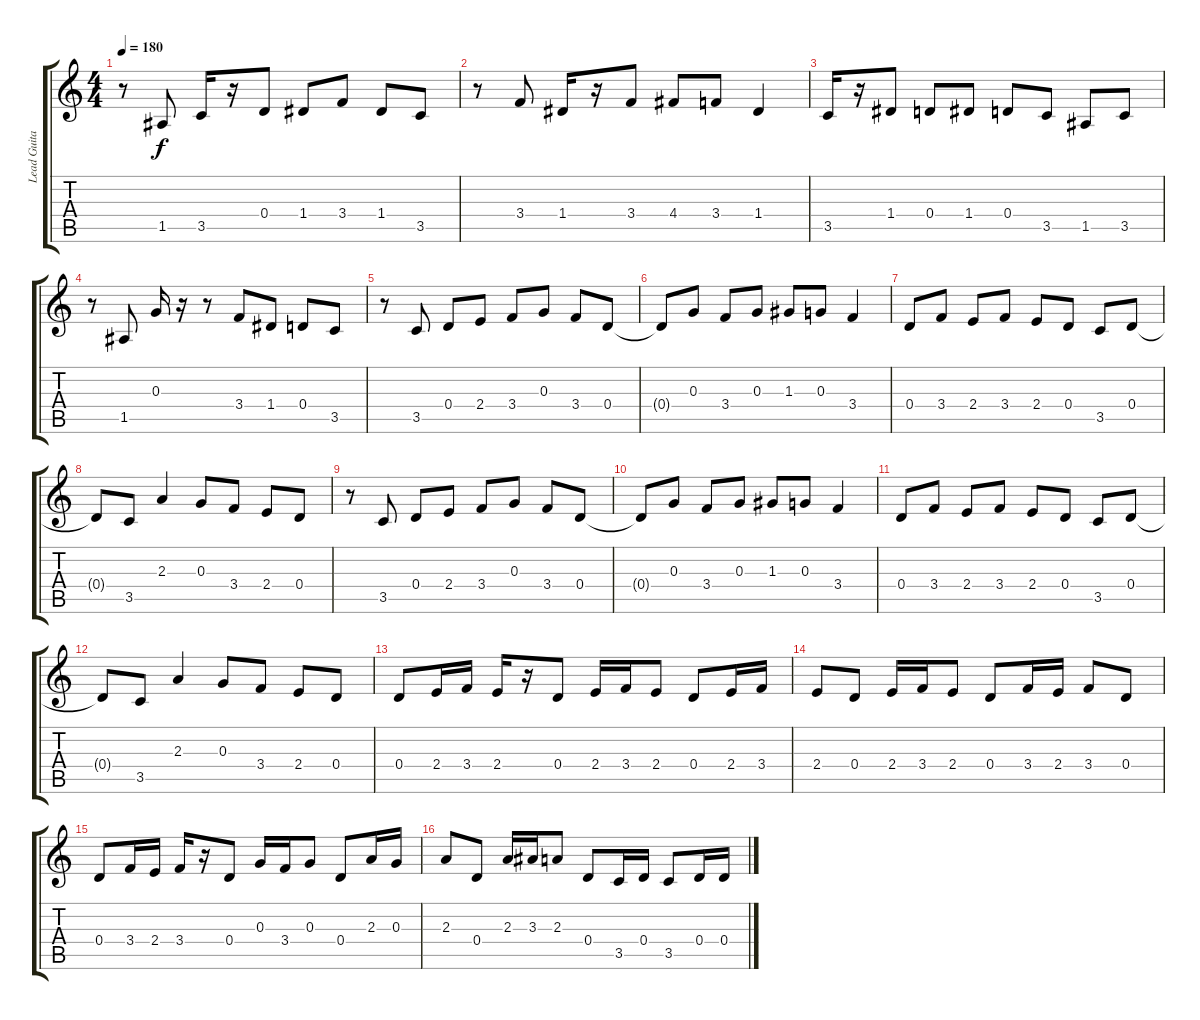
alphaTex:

\track ("Lead Guitar" "Lead Guita") {instrument overdrivenguitar}
\staff {score tabs}
\tuning (E4 B3 G3 D3 A2 E2) {hide}
\ts (4 4)
\tempo 180
\clef g2
\ks c
r.8{dy f} 1.5.8 3.5.16 r.16 0.4.8 1.4.8 3.4.8 1.4.8 3.5.8 |
r.8 3.4.8 1.4.16 r.16 3.4.8 4.4.8 3.4.8 1.4.4 |
3.5.16 r.16 1.4.8 0.4.8 1.4.8 0.4.8 3.5.8 1.5.8 3.5.8 |
r.8 1.5.8 0.3.16 r.16 r.8 3.4.8 1.4.8 0.4.8 3.5.8 |
r.8 3.5.8 0.4.8 2.4.8 3.4.8 0.3.8 3.4.8 0.4.8 |
0.4{t}.8 0.3.8 3.4.8 0.3.8 1.3.8 0.3.8 3.4.4 |
0.4.8 3.4.8 2.4.8 3.4.8 2.4.8 0.4.8 3.5.8 0.4.8 |
0.4{t}.8 3.5.8 2.3.4 0.3.8 3.4.8 2.4.8 0.4.8 |
r.8 3.5.8 0.4.8 2.4.8 3.4.8 0.3.8 3.4.8 0.4.8 |
0.4{t}.8 0.3.8 3.4.8 0.3.8 1.3.8 0.3.8 3.4.4 |
0.4.8 3.4.8 2.4.8 3.4.8 2.4.8 0.4.8 3.5.8 0.4.8 |
0.4{t}.8 3.5.8 2.3.4 0.3.8 3.4.8 2.4.8 0.4.8 |
0.4.8 2.4.16 3.4.16 2.4.16 r.16 0.4.8 2.4.16 3.4.16 2.4.8 0.4.8 2.4.16 3.4.16 |
2.4.8 0.4.8 2.4.16 3.4.16 2.4.8 0.4.8 3.4.16 2.4.16 3.4.8 0.4.8 |
0.4.8 3.4.16 2.4.16 3.4.16 r.16 0.4.8 0.3.16 3.4.16 0.3.8 0.4.8 2.3.16 0.3.16 |
2.3.8 0.4.8 2.3.16 3.3.16 2.3.8 0.4.8 3.5.16 0.4.16 3.5.8 0.4.16 0.4.16
